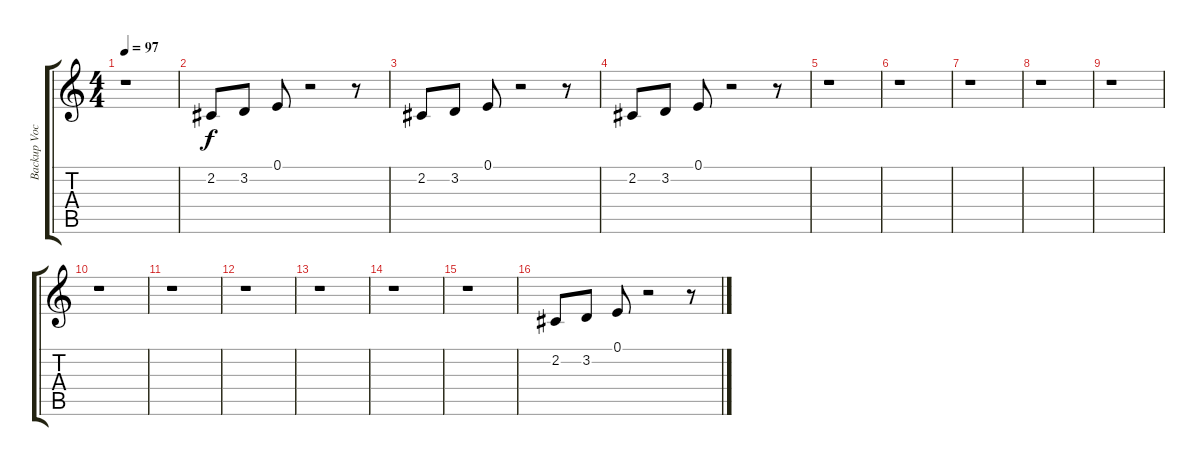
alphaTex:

\track ("Backup Vocals" "Backup Voc") {instrument trombone}
\staff {score tabs}
\tuning (E4 B3 G3 D3 A2 E2) {hide}
\ts (4 4)
\tempo 97
\clef g2
\ks c
r.1{dy f} |
2.2.8 3.2.8 0.1.8 r.2 r.8 |
2.2.8 3.2.8 0.1.8 r.2 r.8 |
2.2.8 3.2.8 0.1.8 r.2 r.8 |
r.1 |
r.1 |
r.1 |
r.1 |
r.1 |
r.1 |
r.1 |
r.1 |
r.1 |
r.1 |
r.1 |
2.2.8 3.2.8 0.1.8 r.2 r.8
